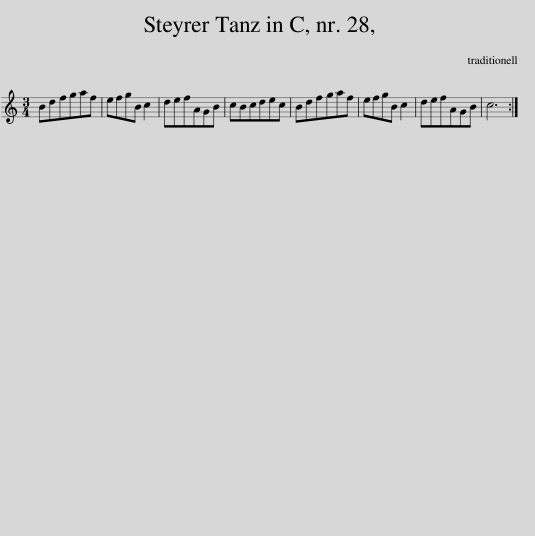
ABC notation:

X:1
L:1/8
M:3/4
I:linebreak $
K:C
V:1 treble
V:1
 Bdfgaf | efgB c2 | defAGB | cBcdec | Bdfgaf | %5
 efgB c2 | defAGB | c6 :| %8
